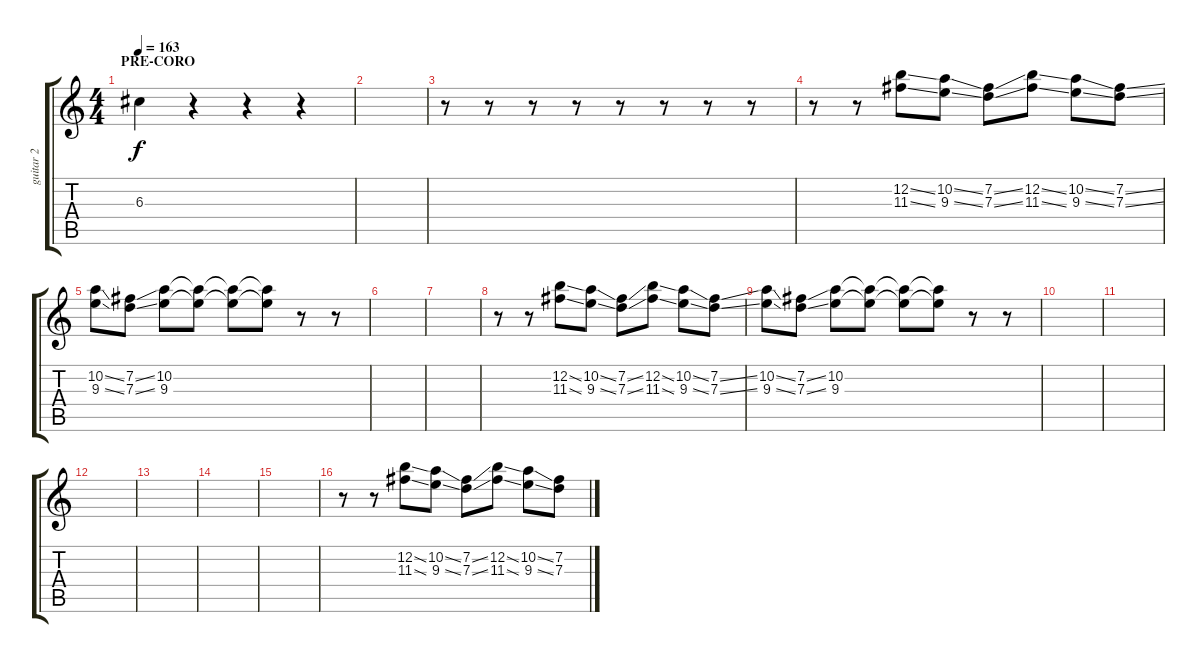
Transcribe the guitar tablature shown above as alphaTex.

\track ("guitar 2" "guitar 2") {instrument distortionguitar}
\staff {score tabs}
\tuning (E4 B3 G3 D3 A2 E2) {hide}
\ts (4 4)
\section ("" "PRE-CORO")
\tempo 163
\clef g2
\ks c
6.3.4{dy f} r.4 r.4 r.4 |
|
r.8 r.8 r.8 r.8 r.8 r.8 r.8 r.8 |
r.8 r.8 (12.2{ss} 11.3{ss}).8{volume 8 instrument overdrivenguitar} (10.2{ss} 9.3{ss}).8 (7.2{ss} 7.3{ss}).8 (12.2{ss} 11.3{ss}).8 (10.2{ss} 9.3{ss}).8 (7.2{ss} 7.3{ss}).8 |
(10.2{ss} 9.3{ss}).8 (7.2{ss} 7.3{ss}).8 (10.2 9.3).8 (10.2{t} 9.3{t}).8 (10.2{t} 9.3{t}).8 (10.2{t} 9.3{t}).8 r.8 r.8 |
|
|
r.8 r.8 (12.2{ss} 11.3{ss}).8 (10.2{ss} 9.3{ss}).8 (7.2{ss} 7.3{ss}).8 (12.2{ss} 11.3{ss}).8 (10.2{ss} 9.3{ss}).8 (7.2{ss} 7.3{ss}).8 |
(10.2{ss} 9.3{ss}).8 (7.2{ss} 7.3{ss}).8 (10.2 9.3).8 (10.2{t} 9.3{t}).8 (10.2{t} 9.3{t}).8 (10.2{t} 9.3{t}).8 r.8 r.8 |
|
|
|
|
|
|
r.8 r.8 (12.2{ss} 11.3{ss}).8 (10.2{ss} 9.3{ss}).8 (7.2{ss} 7.3{ss}).8 (12.2{ss} 11.3{ss}).8 (10.2{ss} 9.3{ss}).8 (7.2 7.3).8
